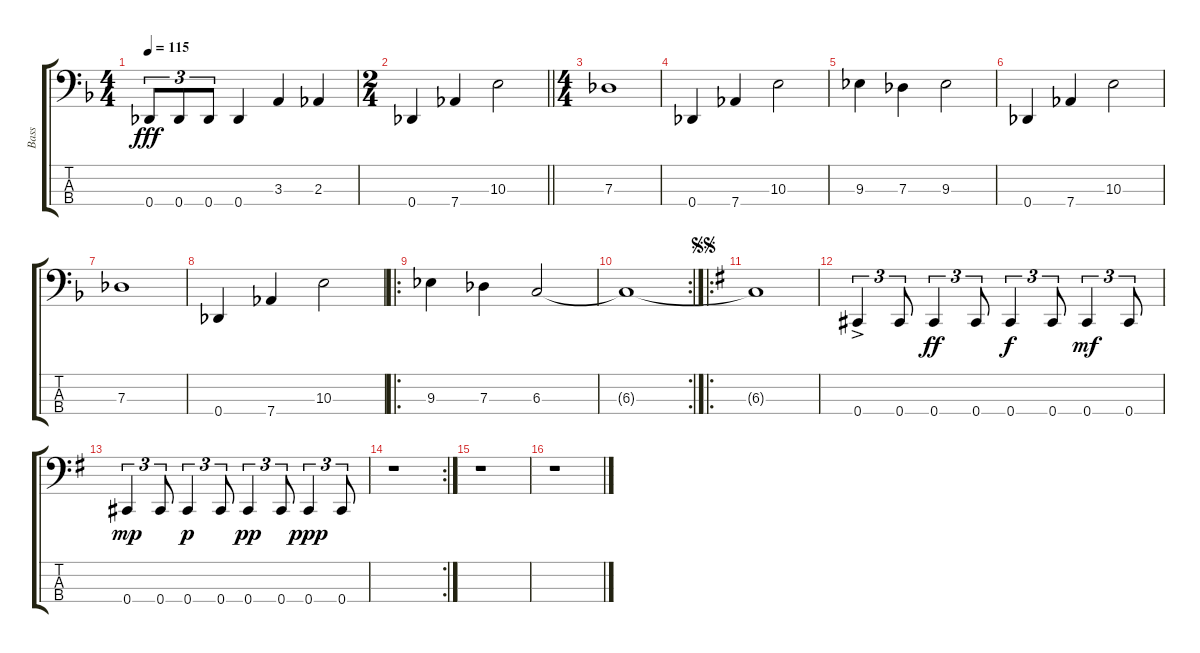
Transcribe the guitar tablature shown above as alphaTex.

\track ("Bass" "Bass") {instrument electricbasspick}
\staff {score tabs}
\tuning (E2 B1 Gb1 Db1) {hide}
\ts (4 4)
\tempo 115
\clef f4
\ks f
0.4.8{tu (3 2) dy fff} 0.4.8{tu (3 2)} 0.4.8{tu (3 2)} 0.4.4 3.3.4 2.3.4 |
\ts (2 4)
\barLineRight lightlight
0.4.4 7.4.4 10.3.2 |
\ts (4 4)
7.3.1 |
0.4.4 7.4.4 10.3.2 |
9.3.4 7.3.4 9.3.2 |
0.4.4 7.4.4 10.3.2 |
7.3.1 |
0.4.4 7.4.4 10.3.2 |
\ro
9.3.4 7.3.4 6.3.2 |
\rc 2
6.3{t}.1 |
\ro
\jump segnosegno
\ks g
6.3{t}.1 |
0.4{ac}.4{tu (3 2)} 0.4.8{tu (3 2)} 0.4.4{tu (3 2) dy ff} 0.4.8{tu (3 2)} 0.4.4{tu (3 2) dy f} 0.4.8{tu (3 2)} 0.4.4{tu (3 2) dy mf} 0.4.8{tu (3 2)} |
0.4.4{tu (3 2) dy mp} 0.4.8{tu (3 2)} 0.4.4{tu (3 2) dy p} 0.4.8{tu (3 2)} 0.4.4{tu (3 2) dy pp} 0.4.8{tu (3 2)} 0.4.4{tu (3 2) dy ppp} 0.4.8{tu (3 2)} |
\rc 2
r.1 |
r.1 |
r.1
